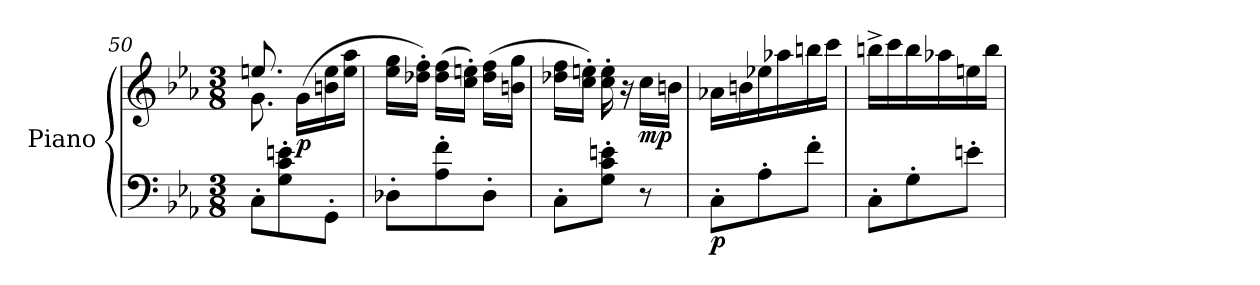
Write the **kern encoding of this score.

**kern	**kern	**dynam
*part1	*part1	*part1
*staff2	*staff1	*staff1/2
*I"Piano	*	*
*I'Pno.	*	*
*clefF4	*clefG2	*
*k[b-e-a-]	*k[b-e-a-]	*
*M3/8	*M3/8	*
=50	=50	=50
*	*^	*
8C'\L	8.een/	8.g\	.
8G\' 8c\' 8en\'	.	.	.
!	!	!	!LO:DY:b
.	(>16g\LL	8.ryy	p
8GG'\J	16bn\ 16ee\	.	.
.	16ee\ 16aa-\JJ	.	.
*	*v	*v	*
=51	=51	=51
8D-X'\L	16ee-\ 16gg\LL	.
.	16dd-X\' 16ff\'JJ)	.
8A-\' 8f\'	(>16dd-\ 16ff\LL	.
.	16cc\' 16een\'JJ)	.
8D-'\J	(>16dd-\ 16ff\LL	.
.	16bn\ 16gg\JJ	.
!!LO:LB:g=z
=52	=52	=52
8C'\L	16dd-X\ 16ff\LL	.
.	16cc\' 16een\'JJ)	.
8G\' 8c\' 8en\'J	16cc\' 16ee\'	.
.	16r	.
!	!	!LO:DY:b
8r	16cc\LL	mp
.	16bn\JJ	.
=53	=53	=53
!	!	!LO:DY:b=2
8C'\L	16a-X\LL	p
.	16bn\	.
8A-'\	16ee-X\	.
.	16aa-X\	.
8f'\J	16bbn\	.
.	16ccc\JJ	.
=54	=54	=54
8C'\L	16bbn^\LL	.
.	16ccc\	.
8G'\	16bb\	.
.	16aa-X\	.
8en'\J	16een\	.
.	16bb\JJ	.
=	=	=
*-	*-	*-
